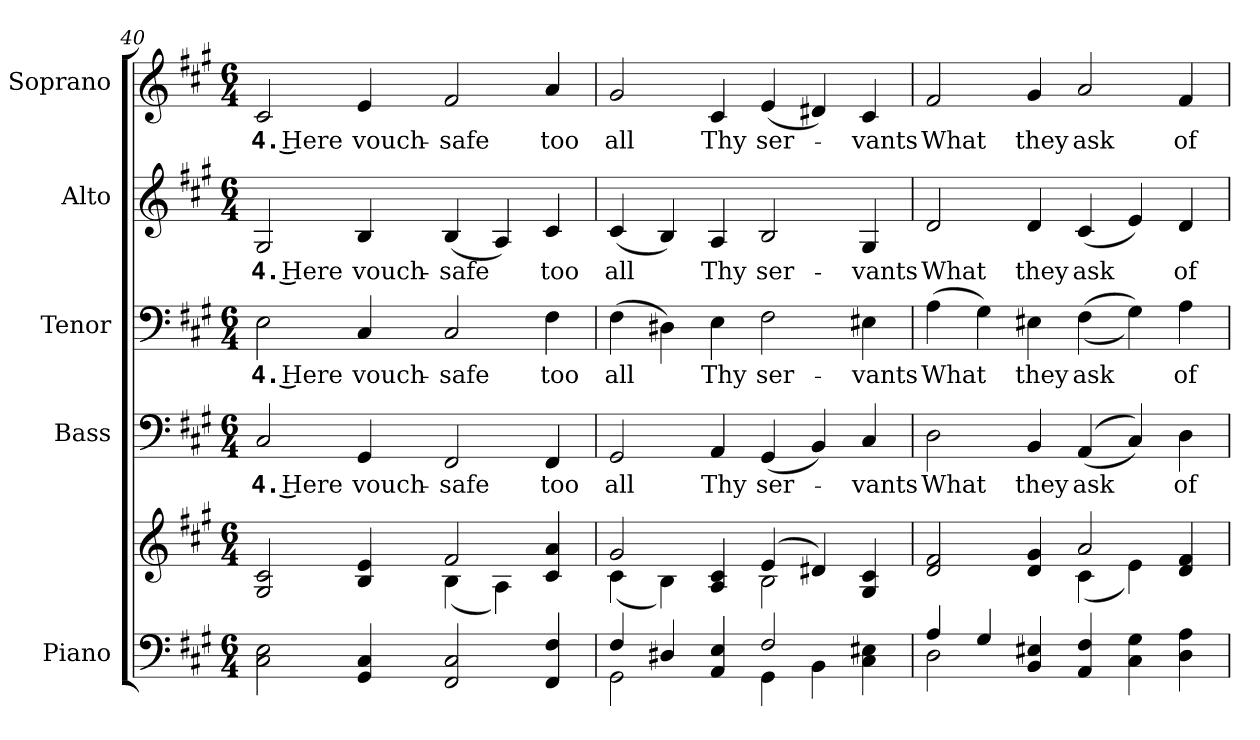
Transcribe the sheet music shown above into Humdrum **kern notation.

**kern	**kern	**kern	**text	**kern	**text	**kern	**text	**kern	**text
*part5	*part5	*part4	*part4	*part3	*part3	*part2	*part2	*part1	*part1
*staff6	*staff5	*staff4	*staff4	*staff3	*staff3	*staff2	*staff2	*staff1	*staff1
*I"Piano	*	*I"Bass	*	*I"Tenor	*	*I"Alto	*	*I"Soprano	*
*I'Pno.	*	*I'B.	*	*I'T.	*	*I'A.	*	*I'S.	*
*clefF4	*clefG2	*clefF4	*	*clefF4	*	*clefG2	*	*clefG2	*
*k[f#c#g#]	*k[f#c#g#]	*k[f#c#g#]	*	*k[f#c#g#]	*	*k[f#c#g#]	*	*k[f#c#g#]	*
*A:	*A:	*A:	*	*A:	*	*A:	*	*A:	*
*M6/4	*M6/4	*M6/4	*	*M6/4	*	*M6/4	*	*M6/4	*
=40	=40	=40	=40	=40	=40	=40	=40	=40	=40
*	*^	*	*	*	*	*	*	*	*
!	!	!	!	!LO:LY:b:color=#000000	!	!	!	!	!	!
!	!	!	!	!	!	!LO:LY:b:color=#000000	!	!	!	!
!	!	!	!	!	!	!	!	!LO:LY:b:color=#000000	!	!
!	!	!	!	!	!	!	!	!	!	!LO:LY:b:color=#000000
2C#i\ 2Ei	2G#i/ 2c#i	2.ryy	2C#i/	4. Here	2Ei\	4. Here	2G#i/	4. Here	2c#i/	4. Here
!	!	!	!	!LO:LY:b:color=#000000	!	!	!	!	!	!
!	!	!	!	!	!	!LO:LY:b:color=#000000	!	!	!	!
!	!	!	!	!	!	!	!	!LO:LY:b:color=#000000	!	!
!	!	!	!	!	!	!	!	!	!	!LO:LY:b:color=#000000
4GG#i/ 4C#i	4Bi/ 4ei	.	4GG#i/	vouch-	4C#i/	vouch-	4Bi/	vouch-	4ei/	vouch-
!	!	!	!	!LO:LY:b:color=#000000	!	!	!	!	!	!
!	!	!	!	!	!	!LO:LY:b:color=#000000	!	!	!	!
!	!	!	!	!	!	!	!	!LO:LY:b:color=#000000	!	!
!	!	!	!	!	!	!	!	!	!	!LO:LY:b:color=#000000
2FF#i/ 2C#i	2f#i/	(4Bi\	2FF#i/	-safe	2C#i/	-safe	(4Bi/	-safe	2f#i/	-safe
.	.	4Ai\)	.	.	.	.	4Ai/)	.	.	.
!	!	!	!	!LO:LY:b:color=#000000	!	!	!	!	!	!
!	!	!	!	!	!	!LO:LY:b:color=#000000	!	!	!	!
!	!	!	!	!	!	!	!	!LO:LY:b:color=#000000	!	!
!	!	!	!	!	!	!	!	!	!	!LO:LY:b:color=#000000
4FF#i/ 4F#i	4c#i/ 4ai	4ryy	4FF#i/	too	4F#i\	too	4c#i/	too	4ai/	too
!!LO:PB:g=z
=41	=41	=41	=41	=41	=41	=41	=41	=41	=41	=41
*^	*	*	*	*	*	*	*	*	*	*
!	!	!	!	!	!LO:LY:b:color=#000000	!	!	!	!	!	!
!	!	!	!	!	!	!	!LO:LY:b:color=#000000	!	!	!	!
!	!	!	!	!	!	!	!	!	!LO:LY:b:color=#000000	!	!
!	!	!	!	!	!	!	!	!	!	!	!LO:LY:b:color=#000000
4F#i/	2GG#i\	2g#i/	(4c#i\	2GG#i/	all	(4F#i\	all	(4c#i/	all	2g#i/	all
4D#Xi/	.	.	4Bi\)	.	.	4D#Xi\)	.	4Bi/)	.	.	.
!	!	!	!	!	!LO:LY:b:color=#000000	!	!	!	!	!	!
!	!	!	!	!	!	!	!LO:LY:b:color=#000000	!	!	!	!
!	!	!	!	!	!	!	!	!	!LO:LY:b:color=#000000	!	!
!	!	!	!	!	!	!	!	!	!	!	!LO:LY:b:color=#000000
4AAi/ 4Ei	4ryy	4Ai/ 4c#i	4ryy	4AAi/	Thy	4Ei\	Thy	4Ai/	Thy	4c#i/	Thy
!	!	!	!	!	!LO:LY:b:color=#000000	!	!	!	!	!	!
!	!	!	!	!	!	!	!LO:LY:b:color=#000000	!	!	!	!
!	!	!	!	!	!	!	!	!	!LO:LY:b:color=#000000	!	!
!	!	!	!	!	!	!	!	!	!	!	!LO:LY:b:color=#000000
2F#i/	4GG#i\	(4ei/	2Bi\	(4GG#i/	ser-	2F#i\	ser-	2Bi/	ser-	(4ei/	ser-
.	4BBi\	4d#Xi/)	.	4BBi/)	.	.	.	.	.	4d#Xi/)	.
!	!	!	!	!	!LO:LY:b:color=#000000	!	!	!	!	!	!
!	!	!	!	!	!	!	!LO:LY:b:color=#000000	!	!	!	!
!	!	!	!	!	!	!	!	!	!LO:LY:b:color=#000000	!	!
!	!	!	!	!	!	!	!	!	!	!	!LO:LY:b:color=#000000
4C#i\ 4E#Xi	4ryy	4G#i/ 4c#i	4ryy	4C#i/	-vants	4E#Xi\	-vants	4G#i/	-vants	4c#i/	-vants
=42	=42	=42	=42	=42	=42	=42	=42	=42	=42	=42	=42
!	!	!	!	!	!LO:LY:b:color=#000000	!	!	!	!	!	!
!	!	!	!	!	!	!	!LO:LY:b:color=#000000	!	!	!	!
!	!	!	!	!	!	!	!	!	!LO:LY:b:color=#000000	!	!
!	!	!	!	!	!	!	!	!	!	!	!LO:LY:b:color=#000000
4Ai/	2Di\	2di/ 2f#i	2.ryy	2Di\	What	(4Ai\	What	2di/	What	2f#i/	What
4G#i/	.	.	.	.	.	4G#i\)	.	.	.	.	.
!	!	!	!	!	!LO:LY:b:color=#000000	!	!	!	!	!	!
!	!	!	!	!	!	!	!LO:LY:b:color=#000000	!	!	!	!
!	!	!	!	!	!	!	!	!	!LO:LY:b:color=#000000	!	!
!	!	!	!	!	!	!	!	!	!	!	!LO:LY:b:color=#000000
4BBi/ 4E#Xi	4ryy	4di/ 4g#i	.	4BBi/	they	4E#Xi\	they	4di/	they	4g#i/	they
!	!	!	!	!	!LO:LY:b:color=#000000	!	!	!	!	!	!
!	!	!	!	!	!	!	!LO:LY:b:color=#000000	!	!	!	!
!	!	!	!	!	!	!	!	!	!LO:LY:b:color=#000000	!	!
!	!	!	!	!	!	!	!	!	!	!	!LO:LY:b:color=#000000
4AAi/ 4F#i	2.ryy	2ai/	(4c#i\	((4AAi/	ask	((4F#i\	ask	(4c#i/	ask	2ai/	ask
4C#i\ 4G#i	.	.	4ei\)	4C#i/))	.	4G#i\))	.	4ei/)	.	.	.
!	!	!	!	!	!LO:LY:b:color=#000000	!	!	!	!	!	!
!	!	!	!	!	!	!	!LO:LY:b:color=#000000	!	!	!	!
!	!	!	!	!	!	!	!	!	!LO:LY:b:color=#000000	!	!
!	!	!	!	!	!	!	!	!	!	!	!LO:LY:b:color=#000000
4Di\ 4Ai	.	4di/ 4f#i	4ryy	4Di\	of	4Ai\	of	4di/	of	4f#i/	of
*v	*v	*	*	*	*	*	*	*	*	*	*
*	*v	*v	*	*	*	*	*	*	*	*
=	=	=	=	=	=	=	=	=	=
*-	*-	*-	*-	*-	*-	*-	*-	*-	*-
